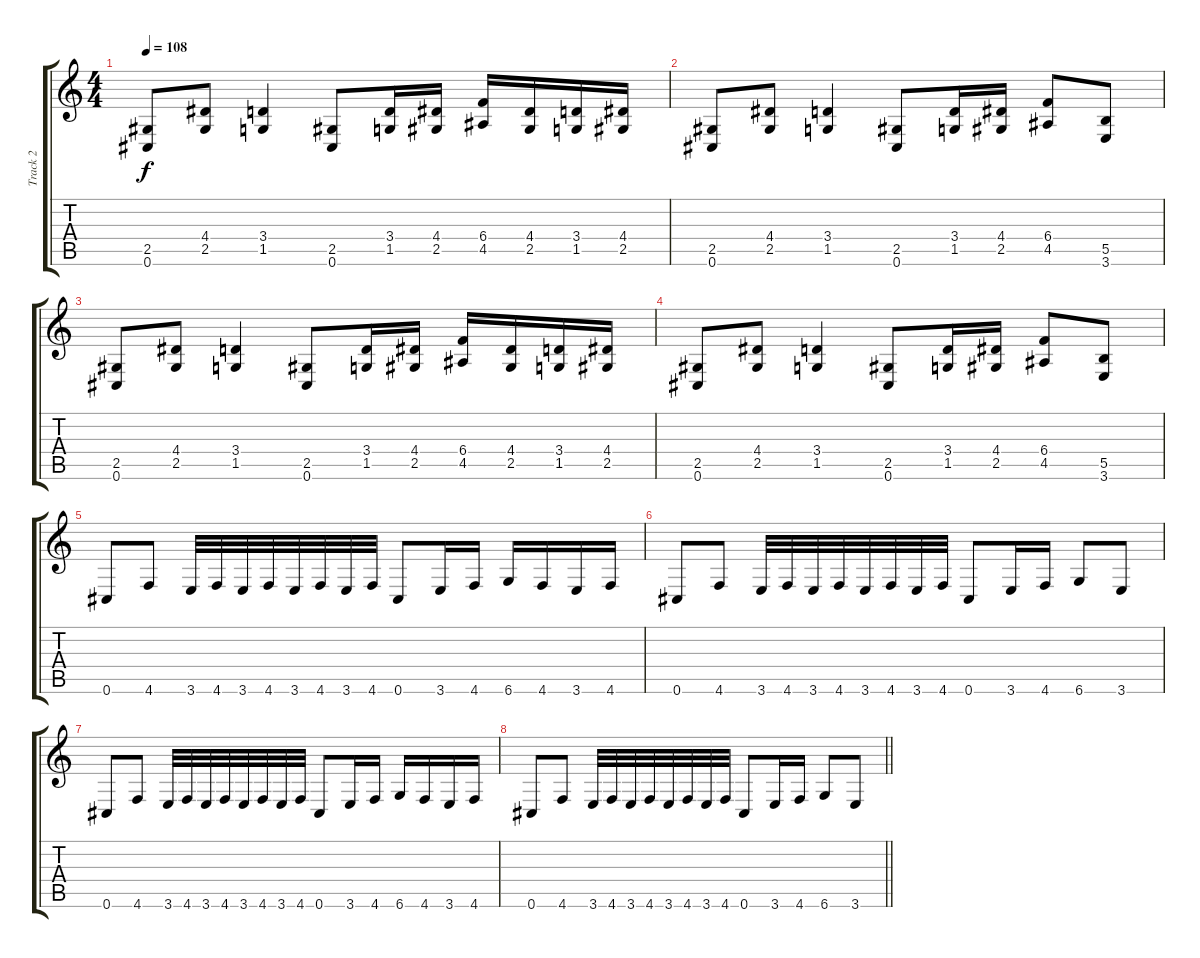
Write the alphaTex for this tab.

\track ("Track 2" "Track 2") {instrument distortionguitar}
\staff {score tabs}
\tuning (Db4 Ab3 E3 B2 Gb2 Db2) {hide}
\ts (4 4)
\tempo 108
\clef g2
\ks c
(2.5 0.6).8{dy f} (4.4 2.5).8 (3.4 1.5).4 (2.5 0.6).8 (3.4 1.5).16 (4.4 2.5).16 (6.4 4.5).16 (4.4 2.5).16 (3.4 1.5).16 (4.4 2.5).16 |
(2.5 0.6).8 (4.4 2.5).8 (3.4 1.5).4 (2.5 0.6).8 (3.4 1.5).16 (4.4 2.5).16 (6.4 4.5).8 (5.5 3.6).8 |
(2.5 0.6).8 (4.4 2.5).8 (3.4 1.5).4 (2.5 0.6).8 (3.4 1.5).16 (4.4 2.5).16 (6.4 4.5).16 (4.4 2.5).16 (3.4 1.5).16 (4.4 2.5).16 |
(2.5 0.6).8 (4.4 2.5).8 (3.4 1.5).4 (2.5 0.6).8 (3.4 1.5).16 (4.4 2.5).16 (6.4 4.5).8 (5.5 3.6).8 |
0.6.8 4.6.8 3.6.32 4.6.32 3.6.32 4.6.32 3.6.32 4.6.32 3.6.32 4.6.32 0.6.8 3.6.16 4.6.16 6.6.16 4.6.16 3.6.16 4.6.16 |
0.6.8 4.6.8 3.6.32 4.6.32 3.6.32 4.6.32 3.6.32 4.6.32 3.6.32 4.6.32 0.6.8 3.6.16 4.6.16 6.6.8 3.6.8 |
0.6.8 4.6.8 3.6.32 4.6.32 3.6.32 4.6.32 3.6.32 4.6.32 3.6.32 4.6.32 0.6.8 3.6.16 4.6.16 6.6.16 4.6.16 3.6.16 4.6.16 |
\barLineRight lightlight
0.6.8 4.6.8 3.6.32 4.6.32 3.6.32 4.6.32 3.6.32 4.6.32 3.6.32 4.6.32 0.6.8 3.6.16 4.6.16 6.6.8 3.6.8
